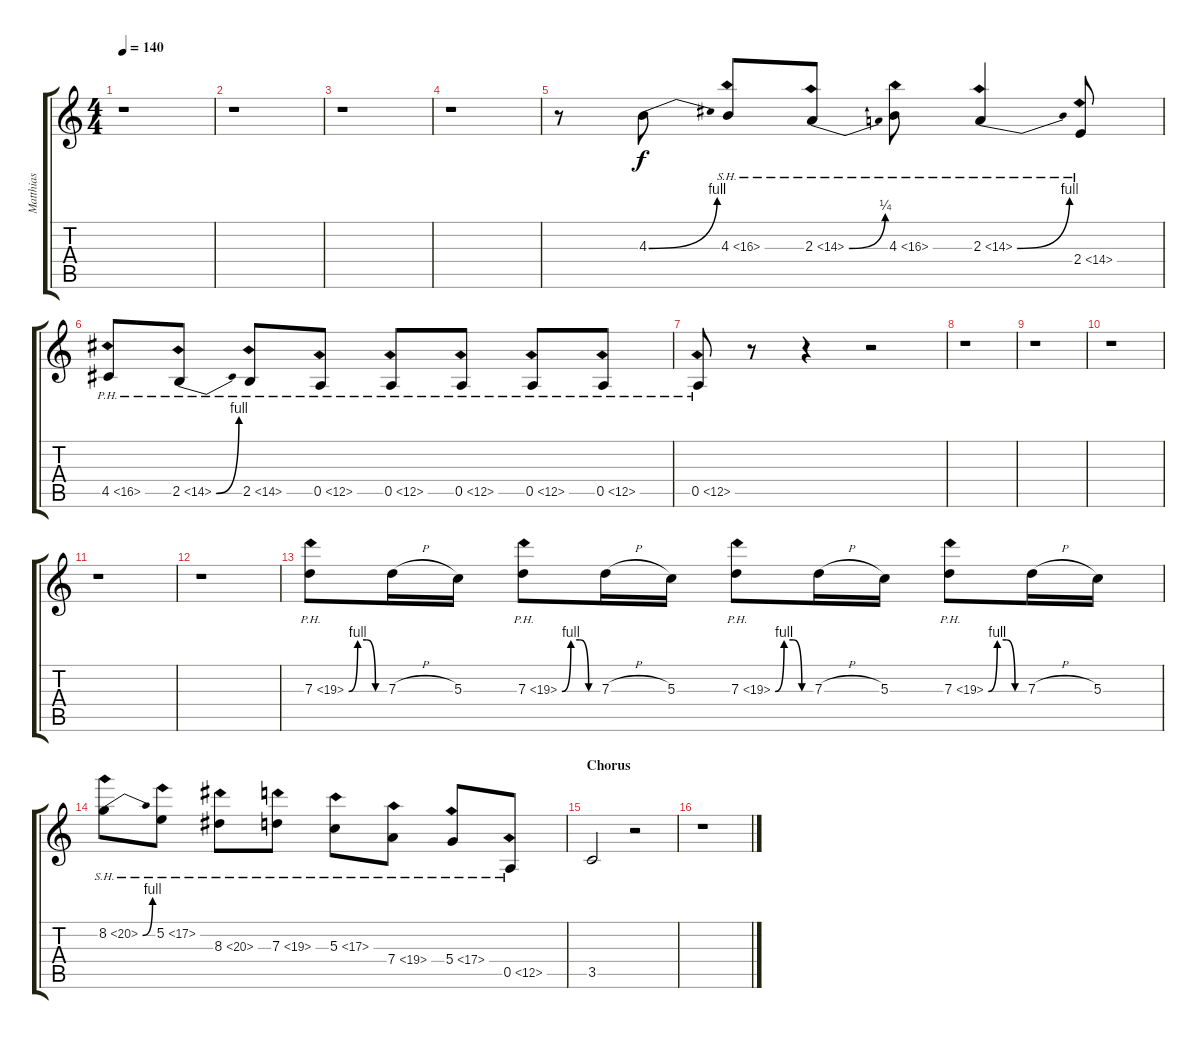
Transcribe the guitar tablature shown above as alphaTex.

\track ("Matthias" "Matthias") {instrument distortionguitar}
\staff {score tabs}
\tuning (E4 B3 G3 D3 A2 E2) {hide}
\ts (4 4)
\tempo 140
\clef g2
\ks c
r.1{dy f} |
r.1 |
r.1 |
r.1 |
r.8 4.3{be (bend 0 0 60 4)}.8 4.3{sh 12}.8 2.3{be (bend 0 0 60 1) sh 12}.8 4.3{sh 12}.8 2.3{be (bend 0 0 60 4) sh 12}.4 2.4{sh 12}.8 |
4.5{ph 12}.8 2.5{be (bend 0 0 60 4) ph 12}.8 2.5{ph 12}.8 0.5{ph 12}.8 0.5{ph 12}.8 0.5{ph 12}.8 0.5{ph 12}.8 0.5{ph 12}.8 |
0.5{ph 12}.8 r.8 r.4 r.2 |
r.1 |
r.1 |
r.1 |
r.1 |
r.1 |
7.3{be (custom 0 0 15 4 30 4 45 0 60 0) ph 12}.8 7.3{h}.16 5.3.16 7.3{be (custom 0 0 15 4 30 4 45 0 60 0) ph 12}.8 7.3{h}.16 5.3.16 7.3{be (custom 0 0 15 4 30 4 45 0 60 0) ph 12}.8 7.3{h}.16 5.3.16 7.3{be (custom 0 0 15 4 30 4 45 0 60 0) ph 12}.8 7.3{h}.16 5.3.16 |
8.2{be (bend 0 0 60 4) sh 12}.8 5.2{sh 12}.8 8.3{sh 12}.8 7.3{sh 12}.8 5.3{sh 12}.8 7.4{sh 12}.8 5.4{sh 12}.8 0.5{sh 12}.8 |
\section ("" "Chorus")
3.5.2 r.2 |
r.1
